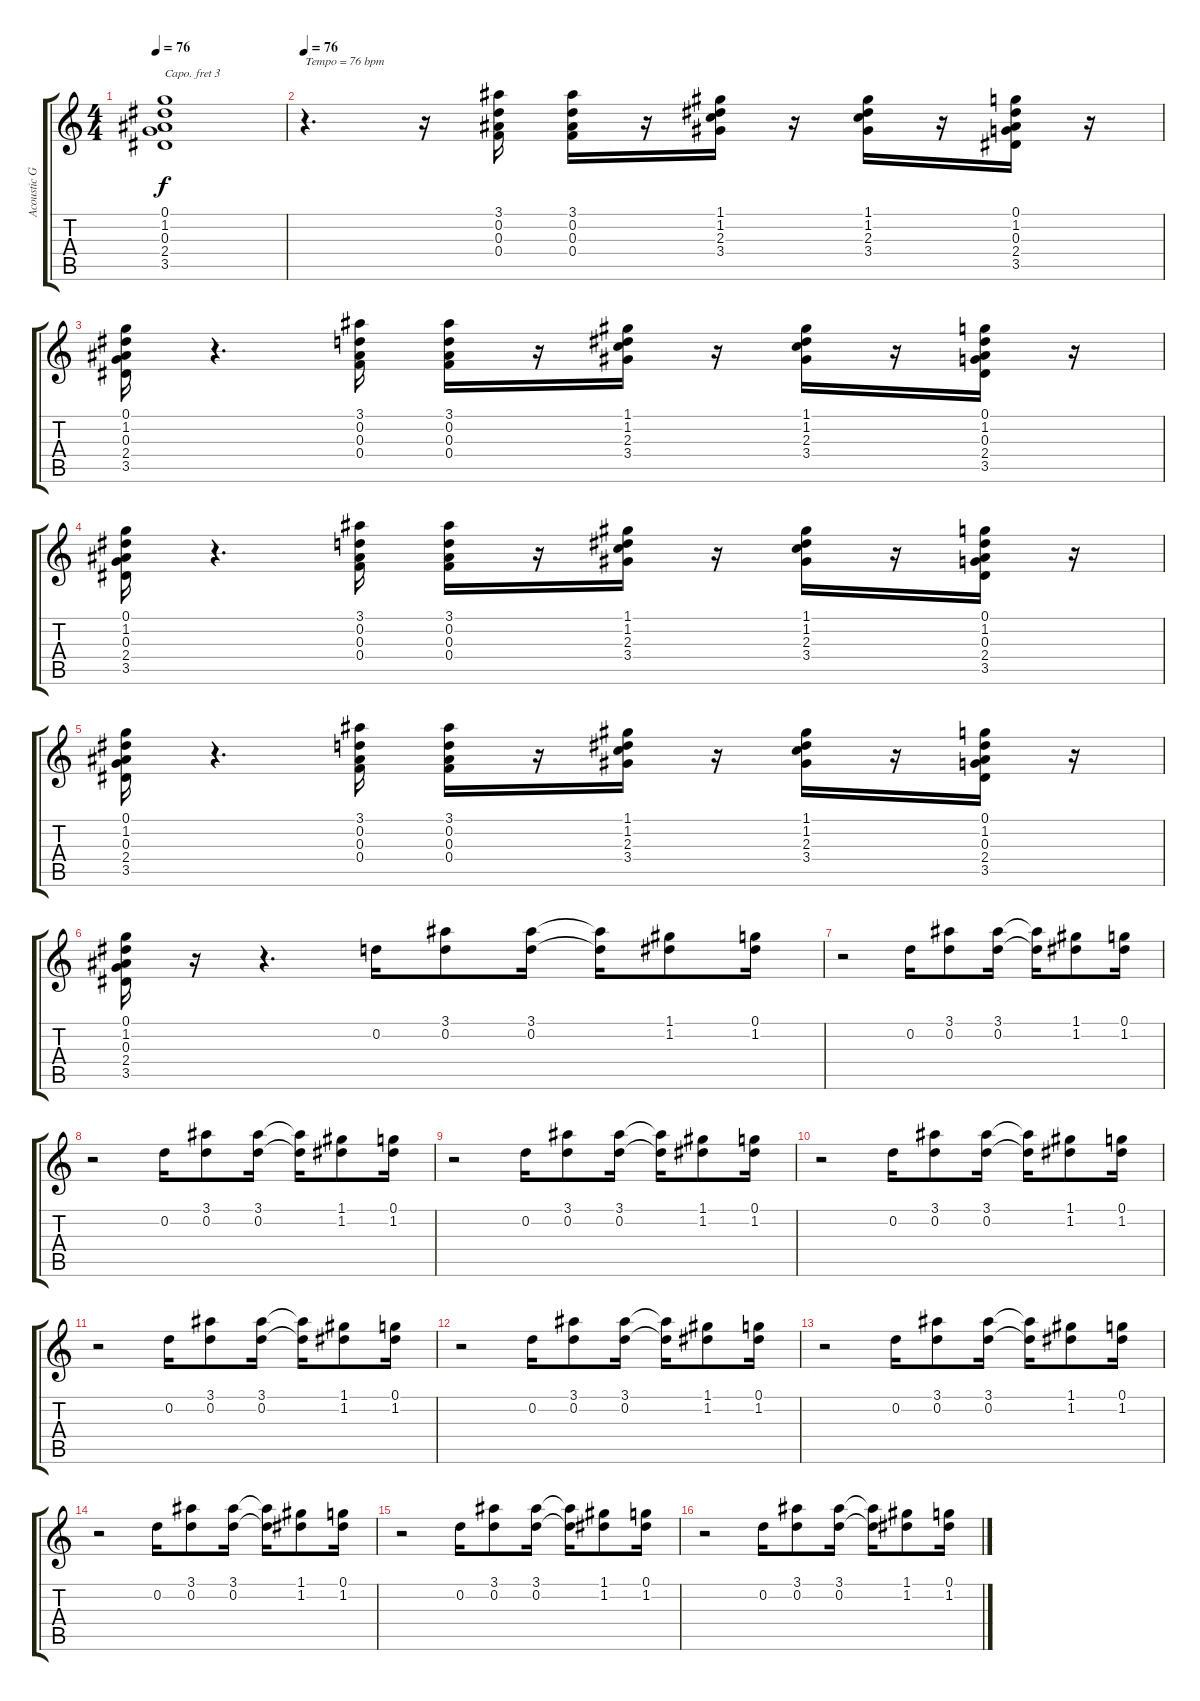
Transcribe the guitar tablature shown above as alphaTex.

\track ("Acoustic Guitar (Capo 3rd Fret)" "Acoustic G") {instrument acousticguitarsteel}
\staff {score tabs}
\capo 3
\tuning (E4 B3 G3 D3 A2 E2) {hide}
\ts (4 4)
\tempo 76
\clef g2
\ks c
(0.1{t} 1.2{t} 0.3{t} 2.4{t} 3.5{t}).1{dy f} |
\tempo 76
r.4{d txt "Tempo = 76 bpm" volume 7} r.16 (3.1 0.2 0.3 0.4).16 (3.1 0.2 0.3 0.4).16 r.16 (1.1 1.2 2.3 3.4).16 r.16 (1.1 1.2 2.3 3.4).16 r.16 (0.1 1.2 0.3 2.4 3.5).16 r.16 |
(0.1 1.2 0.3 2.4 3.5).16 r.4{d} (3.1 0.2 0.3 0.4).16 (3.1 0.2 0.3 0.4).16 r.16 (1.1 1.2 2.3 3.4).16 r.16 (1.1 1.2 2.3 3.4).16 r.16 (0.1 1.2 0.3 2.4 3.5).16 r.16 |
(0.1 1.2 0.3 2.4 3.5).16 r.4{d} (3.1 0.2 0.3 0.4).16 (3.1 0.2 0.3 0.4).16 r.16 (1.1 1.2 2.3 3.4).16 r.16 (1.1 1.2 2.3 3.4).16 r.16 (0.1 1.2 0.3 2.4 3.5).16 r.16 |
(0.1 1.2 0.3 2.4 3.5).16 r.4{d} (3.1 0.2 0.3 0.4).16 (3.1 0.2 0.3 0.4).16 r.16 (1.1 1.2 2.3 3.4).16 r.16 (1.1 1.2 2.3 3.4).16 r.16 (0.1 1.2 0.3 2.4 3.5).16 r.16 |
(0.1 1.2 0.3 2.4 3.5).16 r.16 r.4{d} 0.2.16 (3.1 0.2).8 (3.1 0.2).16 (3.1{t} 0.2{t}).16 (1.1 1.2).8 (0.1 1.2).16 |
r.2 0.2.16 (3.1 0.2).8 (3.1 0.2).16 (3.1{t} 0.2{t}).16 (1.1 1.2).8 (0.1 1.2).16 |
r.2 0.2.16 (3.1 0.2).8 (3.1 0.2).16 (3.1{t} 0.2{t}).16 (1.1 1.2).8 (0.1 1.2).16 |
r.2 0.2.16 (3.1 0.2).8 (3.1 0.2).16 (3.1{t} 0.2{t}).16 (1.1 1.2).8 (0.1 1.2).16 |
r.2 0.2.16 (3.1 0.2).8 (3.1 0.2).16 (3.1{t} 0.2{t}).16 (1.1 1.2).8 (0.1 1.2).16 |
r.2 0.2.16 (3.1 0.2).8 (3.1 0.2).16 (3.1{t} 0.2{t}).16 (1.1 1.2).8 (0.1 1.2).16 |
r.2 0.2.16 (3.1 0.2).8 (3.1 0.2).16 (3.1{t} 0.2{t}).16 (1.1 1.2).8 (0.1 1.2).16 |
r.2 0.2.16 (3.1 0.2).8 (3.1 0.2).16 (3.1{t} 0.2{t}).16 (1.1 1.2).8 (0.1 1.2).16 |
r.2 0.2.16 (3.1 0.2).8 (3.1 0.2).16 (3.1{t} 0.2{t}).16 (1.1 1.2).8 (0.1 1.2).16 |
r.2 0.2.16 (3.1 0.2).8 (3.1 0.2).16 (3.1{t} 0.2{t}).16 (1.1 1.2).8 (0.1 1.2).16 |
r.2 0.2.16 (3.1 0.2).8 (3.1 0.2).16 (3.1{t} 0.2{t}).16 (1.1 1.2).8 (0.1 1.2).16
